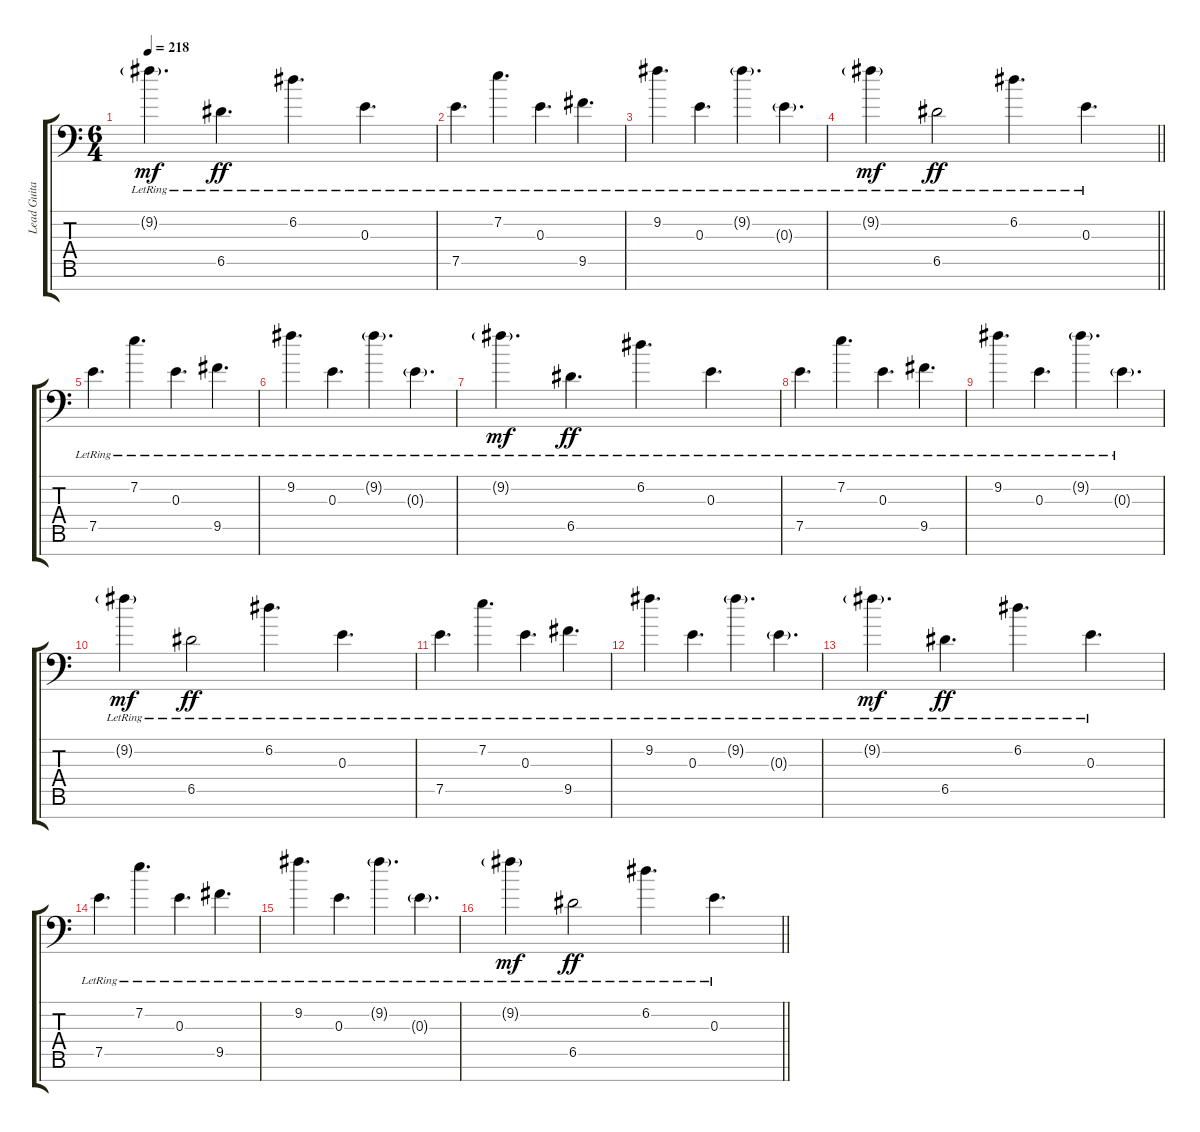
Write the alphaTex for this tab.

\track ("Lead Guitar #2" "Lead Guita") {instrument electricguitarjazz}
\staff {score tabs}
\tuning (D4 A3 E3 D3 A2 E2 A1) {hide}
\ts (6 4)
\tempo 218
\clef f4
\ks c
9.2{g lr}.4{d dy mf} 6.5{lr}.4{d dy ff} 6.2{lr}.4{d} 0.3{lr}.4{d} |
7.5{lr}.4{d} 7.2{lr}.4{d} 0.3{lr}.4{d} 9.5{lr}.4{d} |
9.2{lr}.4{d} 0.3{lr}.4{d} 9.2{g lr}.4{d} 0.3{g lr}.4{d} |
\barLineRight lightlight
9.2{g lr}.4{dy mf} 6.5{lr}.2{dy ff} 6.2{lr}.4{d} 0.3{lr}.4{d} |
\section ("" "")
7.5{lr}.4{d} 7.2{lr}.4{d} 0.3{lr}.4{d} 9.5{lr}.4{d} |
9.2{lr}.4{d} 0.3{lr}.4{d} 9.2{g lr}.4{d} 0.3{g lr}.4{d} |
9.2{g lr}.4{d dy mf} 6.5{lr}.4{d dy ff} 6.2{lr}.4{d} 0.3{lr}.4{d} |
7.5{lr}.4{d} 7.2{lr}.4{d} 0.3{lr}.4{d} 9.5{lr}.4{d} |
9.2{lr}.4{d} 0.3{lr}.4{d} 9.2{g lr}.4{d} 0.3{g lr}.4{d} |
9.2{g lr}.4{dy mf} 6.5{lr}.2{dy ff} 6.2{lr}.4{d} 0.3{lr}.4{d} |
7.5{lr}.4{d} 7.2{lr}.4{d} 0.3{lr}.4{d} 9.5{lr}.4{d} |
9.2{lr}.4{d} 0.3{lr}.4{d} 9.2{g lr}.4{d} 0.3{g lr}.4{d} |
9.2{g lr}.4{d dy mf} 6.5{lr}.4{d dy ff} 6.2{lr}.4{d} 0.3{lr}.4{d} |
7.5{lr}.4{d} 7.2{lr}.4{d} 0.3{lr}.4{d} 9.5{lr}.4{d} |
9.2{lr}.4{d} 0.3{lr}.4{d} 9.2{g lr}.4{d} 0.3{g lr}.4{d} |
\barLineRight lightlight
9.2{g lr}.4{dy mf} 6.5{lr}.2{dy ff} 6.2{lr}.4{d} 0.3{lr}.4{d}
